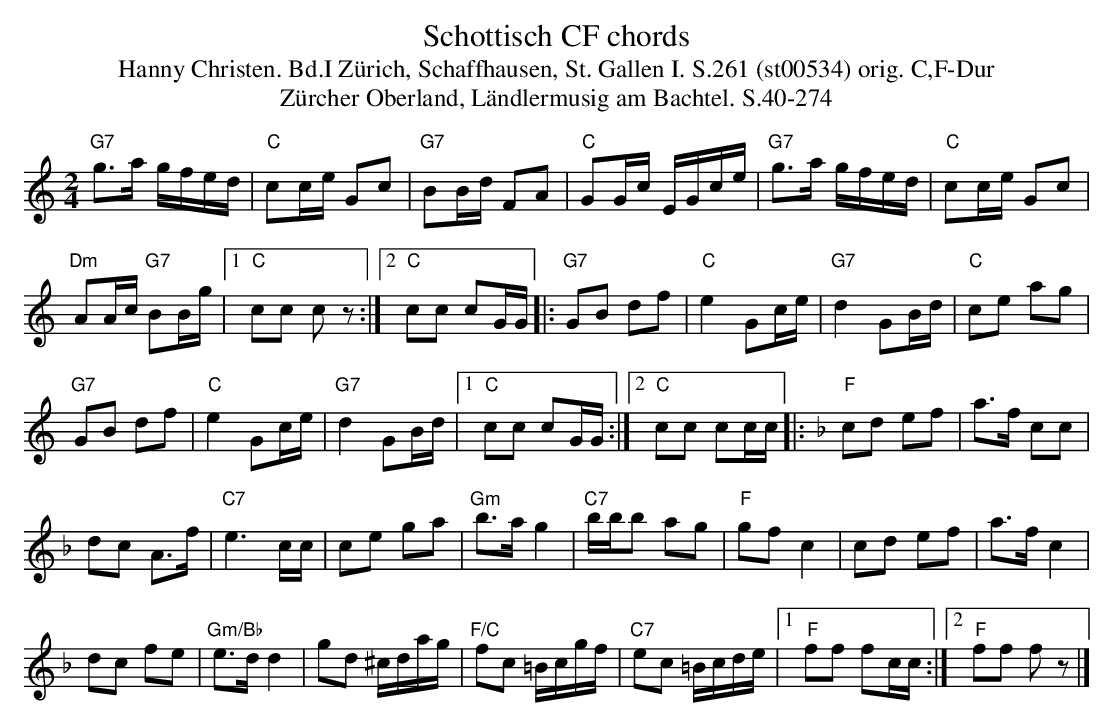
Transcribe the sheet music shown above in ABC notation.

X:1
T: Schottisch CF chords
T:Hanny Christen. Bd.I Zürich, Schaffhausen, St. Gallen I. S.261 (st00534) orig. C,F-Dur
T: Z\"urcher Oberland, L\"andlermusig am Bachtel. S.40-274
M:2/4
L:1/16
K:C %%MIDI gchordon
"G7"g3a gfed | "C"c2ce G2c2 | "G7"B2Bd F2A2 | "C"G2Gc EGce | "G7"g3a gfed | "C"c2ce G2c2 |
"Dm"A2Ac "G7"B2Bg |1 "C"c2c2 c2z2 :|2 "C"c2c2 c2GG |:  "G7"G2B2 d2f2 | "C"e4 G2ce | "G7"d4 G2Bd | "C"c2e2 a2g2 |
"G7"G2B2 d2f2 | "C"e4 G2ce | "G7"d4 G2Bd |1 "C"c2c2 c2GG :|2 "C"c2c2 c2cc |: [K:F] "F"c2d2 e2f2 | a3f c2c2 |
d2c2 A3f | "C7"e6cc | c2e2 g2a2 | "Gm"b3ag4 | "C7"bbb2 a2g2 | "F"g2f2c4 | c2d2 e2f2 | a3fc4 |
d2c2 f2e2 | "Gm/Bb"e3dd4 |  g2d2 ^cdag | "F/C"f2c2 =Bcgf | "C7"e2c2 =Bcde |1 "F"f2f2 f2cc :|2 "F"f2f2 f2z2 |]
